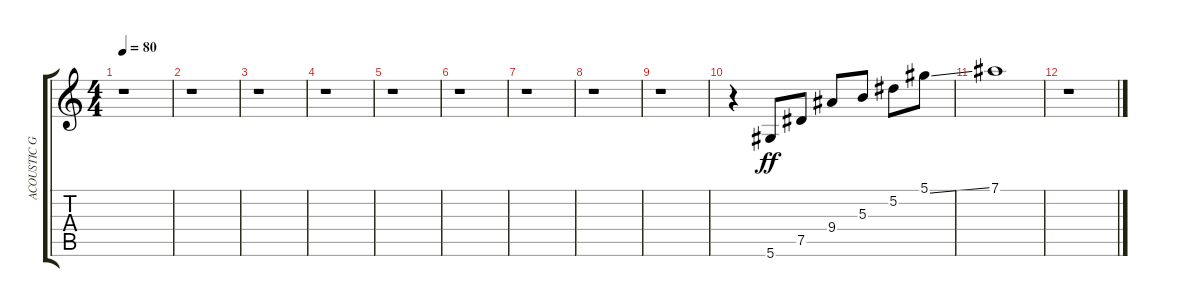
\track ("ACOUSTIC GUITAR" "ACOUSTIC G") {instrument acousticguitarsteel}
\staff {score tabs}
\tuning (Eb4 Bb3 Gb3 Db3 Ab2 Eb2) {hide}
\ts (4 4)
\tempo 80
\clef g2
\ks c
r.1{dy p} |
r.1 |
r.1 |
r.1 |
r.1 |
r.1 |
r.1 |
r.1 |
r.1 |
r.4 5.6.8{dy ff} 7.5.8 9.4.8 5.3.8 5.2.8 5.1{ss}.8 |
7.1.1 |
r.1
